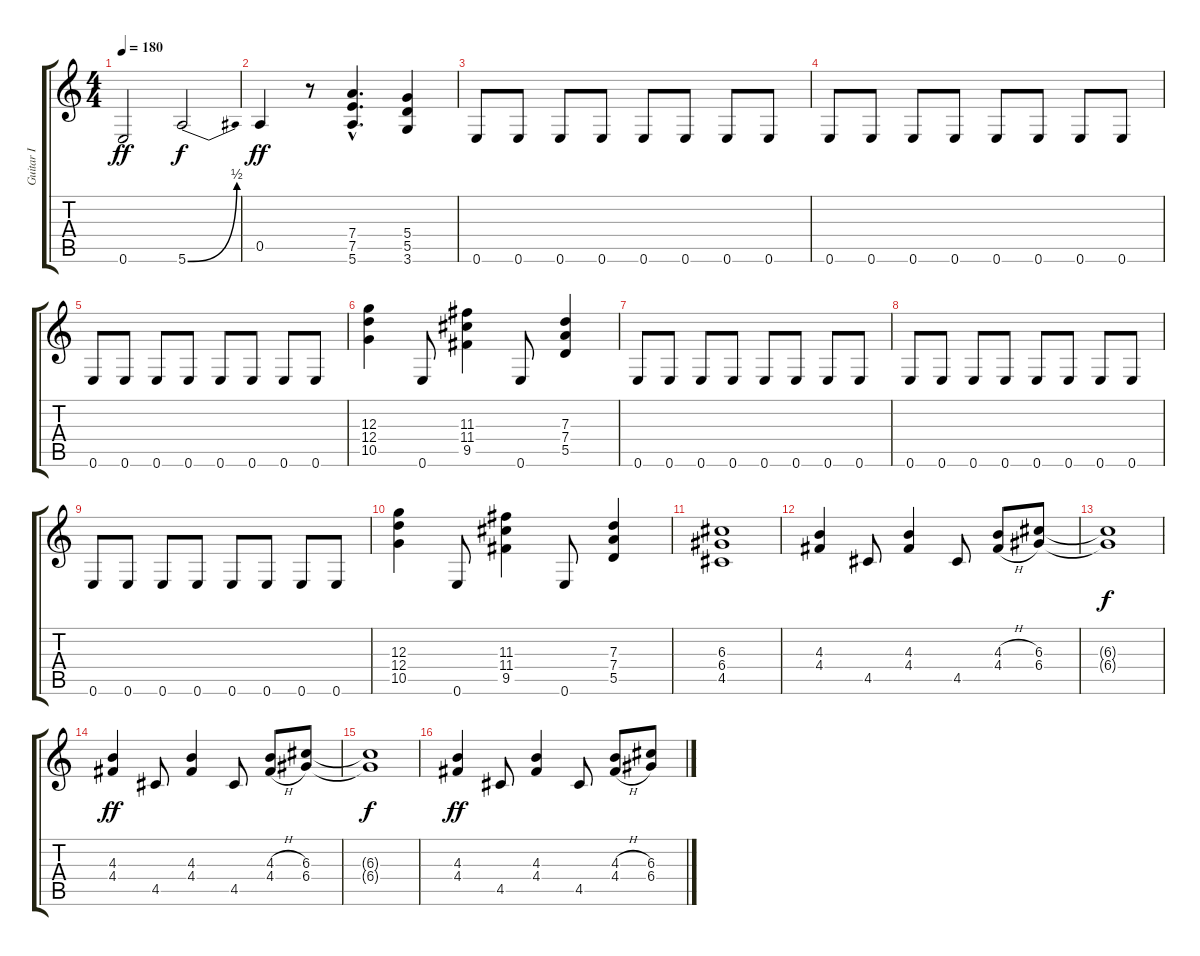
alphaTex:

\track ("Guitar I" "Guitar I") {instrument overdrivenguitar}
\staff {score tabs}
\tuning (E4 B3 G3 D3 A2 E2) {hide}
\ts (4 4)
\tempo 180
\clef g2
\ks c
0.6.2{dy ff} 5.6{be (bend 0 0 60 2)}.2{dy f} |
0.5.4{dy ff} r.8 (7.4{hac} 7.5{hac} 5.6{hac}).4{d} (5.4 5.5 3.6).4 |
0.6.8 0.6.8 0.6.8 0.6.8 0.6.8 0.6.8 0.6.8 0.6.8 |
0.6.8 0.6.8 0.6.8 0.6.8 0.6.8 0.6.8 0.6.8 0.6.8 |
0.6.8 0.6.8 0.6.8 0.6.8 0.6.8 0.6.8 0.6.8 0.6.8 |
(12.3 12.4 10.5).4 0.6.8 (11.3 11.4 9.5).4 0.6.8 (7.3 7.4 5.5).4 |
0.6.8 0.6.8 0.6.8 0.6.8 0.6.8 0.6.8 0.6.8 0.6.8 |
0.6.8 0.6.8 0.6.8 0.6.8 0.6.8 0.6.8 0.6.8 0.6.8 |
0.6.8 0.6.8 0.6.8 0.6.8 0.6.8 0.6.8 0.6.8 0.6.8 |
(12.3 12.4 10.5).4 0.6.8 (11.3 11.4 9.5).4 0.6.8 (7.3 7.4 5.5).4 |
(6.3 6.4 4.5).1 |
(4.3 4.4).4 4.5.8 (4.3 4.4).4 4.5.8 (4.3{h} 4.4{h}).8 (6.3 6.4).8 |
(6.3{t} 6.4{t}).1{dy f} |
(4.3 4.4).4{dy ff} 4.5.8 (4.3 4.4).4 4.5.8 (4.3{h} 4.4{h}).8 (6.3 6.4).8 |
(6.3{t} 6.4{t}).1{dy f} |
(4.3 4.4).4{dy ff} 4.5.8 (4.3 4.4).4 4.5.8 (4.3{h} 4.4{h}).8 (6.3 6.4).8
